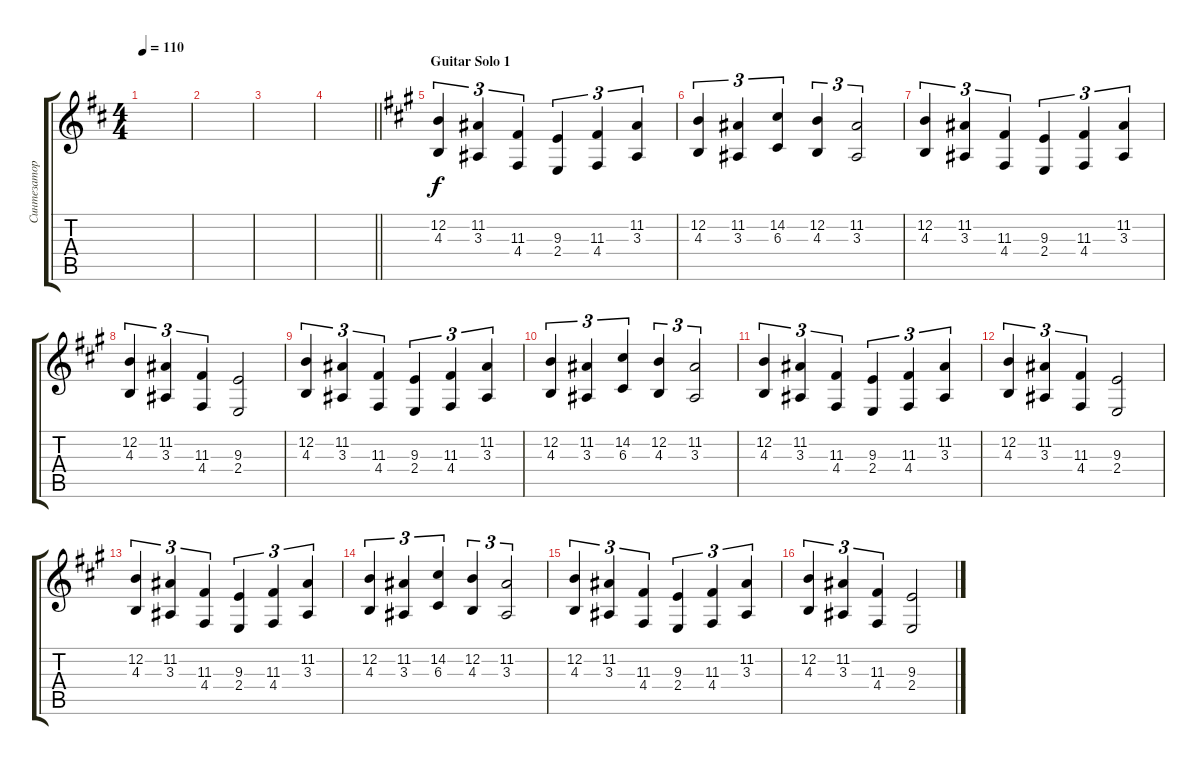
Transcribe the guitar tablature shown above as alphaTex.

\track ("Синтезатор" "Синтезатор") {instrument brasssection}
\staff {score tabs}
\tuning (E4 B3 G3 D3 A2 E2) {hide}
\ts (4 4)
\tempo 110
\clef g2
\ks bminor
|
|
|
\barLineRight lightlight
|
\section ("" "Guitar Solo 1")
\ks f#minor
(12.2 4.3).4{tu (3 2)} (11.2 3.3).4{tu (3 2)} (11.3 4.4).4{tu (3 2)} (9.3 2.4).4{tu (3 2)} (11.3 4.4).4{tu (3 2)} (11.2 3.3).4{tu (3 2)} |
(12.2 4.3).4{tu (3 2)} (11.2 3.3).4{tu (3 2)} (14.2 6.3).4{tu (3 2)} (12.2 4.3).4{tu (3 2)} (11.2 3.3).2{tu (3 2)} |
(12.2 4.3).4{tu (3 2)} (11.2 3.3).4{tu (3 2)} (11.3 4.4).4{tu (3 2)} (9.3 2.4).4{tu (3 2)} (11.3 4.4).4{tu (3 2)} (11.2 3.3).4{tu (3 2)} |
(12.2 4.3).4{tu (3 2)} (11.2 3.3).4{tu (3 2)} (11.3 4.4).4{tu (3 2)} (9.3 2.4).2 |
(12.2 4.3).4{tu (3 2)} (11.2 3.3).4{tu (3 2)} (11.3 4.4).4{tu (3 2)} (9.3 2.4).4{tu (3 2)} (11.3 4.4).4{tu (3 2)} (11.2 3.3).4{tu (3 2)} |
(12.2 4.3).4{tu (3 2)} (11.2 3.3).4{tu (3 2)} (14.2 6.3).4{tu (3 2)} (12.2 4.3).4{tu (3 2)} (11.2 3.3).2{tu (3 2)} |
(12.2 4.3).4{tu (3 2)} (11.2 3.3).4{tu (3 2)} (11.3 4.4).4{tu (3 2)} (9.3 2.4).4{tu (3 2)} (11.3 4.4).4{tu (3 2)} (11.2 3.3).4{tu (3 2)} |
(12.2 4.3).4{tu (3 2)} (11.2 3.3).4{tu (3 2)} (11.3 4.4).4{tu (3 2)} (9.3 2.4).2 |
(12.2 4.3).4{tu (3 2)} (11.2 3.3).4{tu (3 2)} (11.3 4.4).4{tu (3 2)} (9.3 2.4).4{tu (3 2)} (11.3 4.4).4{tu (3 2)} (11.2 3.3).4{tu (3 2)} |
(12.2 4.3).4{tu (3 2)} (11.2 3.3).4{tu (3 2)} (14.2 6.3).4{tu (3 2)} (12.2 4.3).4{tu (3 2)} (11.2 3.3).2{tu (3 2)} |
(12.2 4.3).4{tu (3 2)} (11.2 3.3).4{tu (3 2)} (11.3 4.4).4{tu (3 2)} (9.3 2.4).4{tu (3 2)} (11.3 4.4).4{tu (3 2)} (11.2 3.3).4{tu (3 2)} |
(12.2 4.3).4{tu (3 2)} (11.2 3.3).4{tu (3 2)} (11.3 4.4).4{tu (3 2)} (9.3 2.4).2
